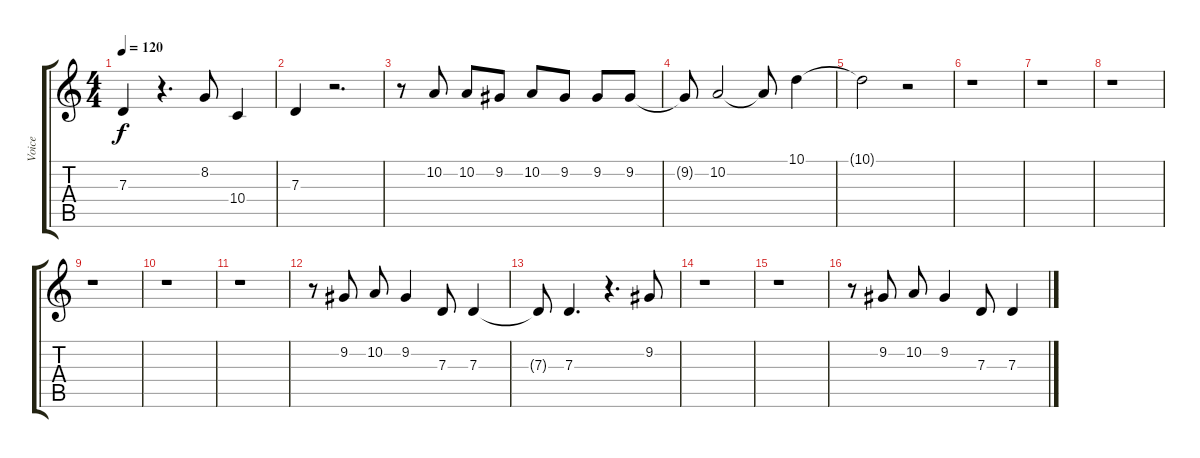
\track ("Voice" "Voice") {instrument tenorsax}
\staff {score tabs}
\tuning (E4 B3 G3 D3 A2 E2) {hide}
\ts (4 4)
\tempo 120
\clef g2
\ks c
7.3{t}.4{dy f} r.4{d} 8.2.8 10.4.4 |
7.3.4 r.2{d} |
r.8 10.2.8 10.2.8 9.2.8 10.2.8 9.2.8 9.2.8 9.2.8 |
9.2{t}.8 10.2.2 10.2{t}.8 10.1.4 |
10.1{t}.2 r.2 |
r.1 |
r.1 |
r.1 |
r.1 |
r.1 |
r.1 |
r.8 9.2.8 10.2.8 9.2.4 7.3.8 7.3.4 |
7.3{t}.8 7.3.4{d} r.4{d} 9.2.8 |
r.1 |
r.1 |
r.8 9.2.8 10.2.8 9.2.4 7.3.8 7.3.4
